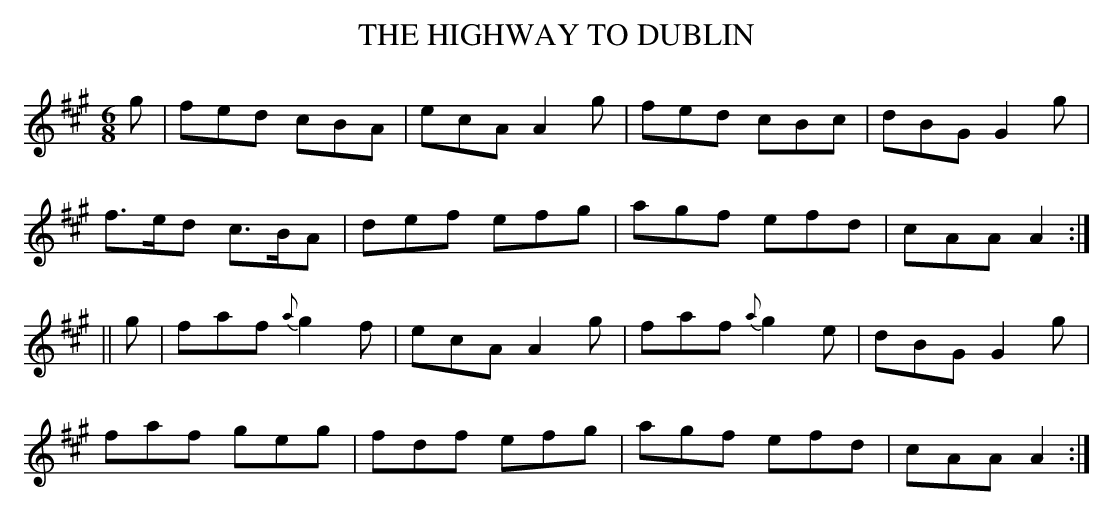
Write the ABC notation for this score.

X:1
T: THE HIGHWAY TO DUBLIN
M: 6/8
L: 1/8
K: A
g|fed cBA|ecA A2 g|fed cBc|dBG G2 g|
f>ed c>BA|def efg|agf efd|cAA A2:|
||g|faf {a}g2 f|ecA A2 g|faf {a}g2 e|dBG G2 g|
faf geg|fdf efg|agf efd|cAA A2:|
